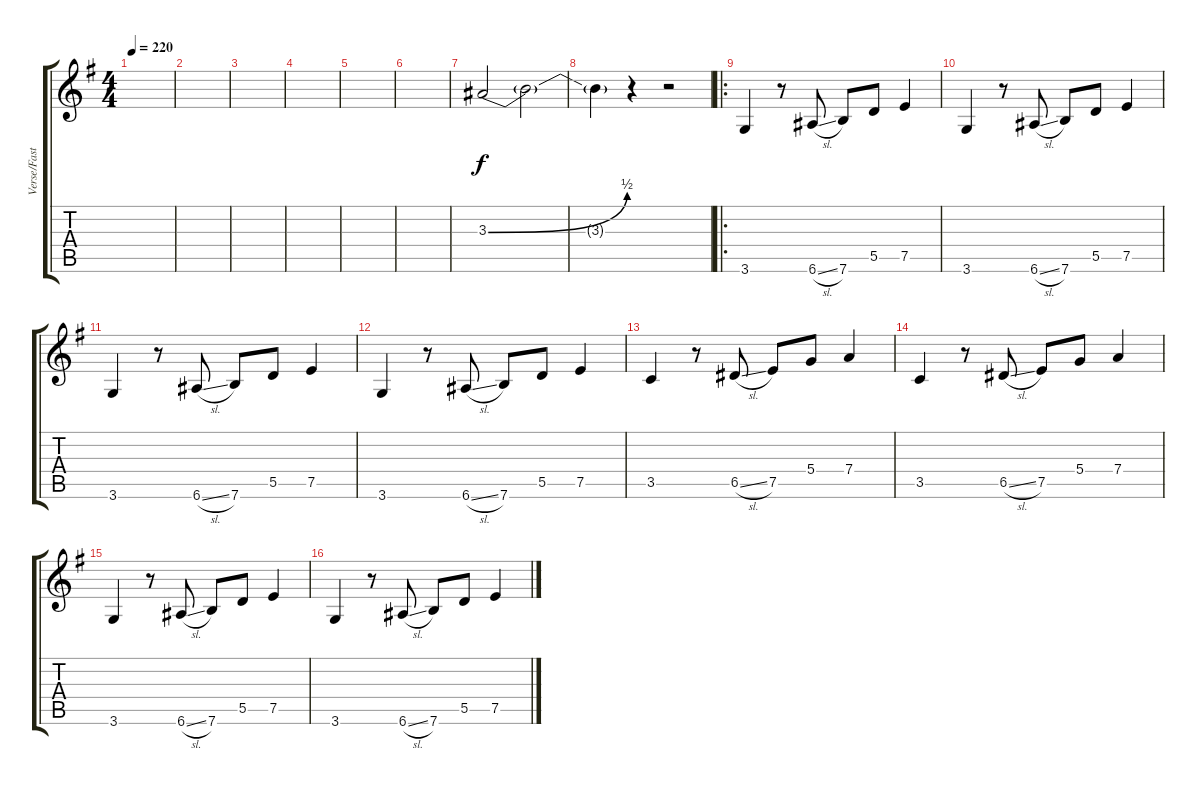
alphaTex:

\track ("Verse/Fast Part/Outro" "Verse/Fast") {instrument distortionguitar}
\staff {score tabs}
\tuning (E4 B3 G3 D3 A2 E2) {hide}
\ts (4 4)
\tempo 220
\clef g2
\ks g
|
|
|
|
|
|
3.3{be (bend 0 0 60 2)}.2 3.3{t}.2 |
3.3{t}.4 r.4 r.2 |
\ro
3.6.4 r.8 6.6{sl}.8 7.6.8 5.5.8 7.5.4 |
3.6.4 r.8 6.6{sl}.8 7.6.8 5.5.8 7.5.4 |
3.6.4 r.8 6.6{sl}.8 7.6.8 5.5.8 7.5.4 |
3.6.4 r.8 6.6{sl}.8 7.6.8 5.5.8 7.5.4 |
3.5.4 r.8 6.5{sl}.8 7.5.8 5.4.8 7.4.4 |
3.5.4 r.8 6.5{sl}.8 7.5.8 5.4.8 7.4.4 |
3.6.4 r.8 6.6{sl}.8 7.6.8 5.5.8 7.5.4 |
3.6.4 r.8 6.6{sl}.8 7.6.8 5.5.8 7.5.4
